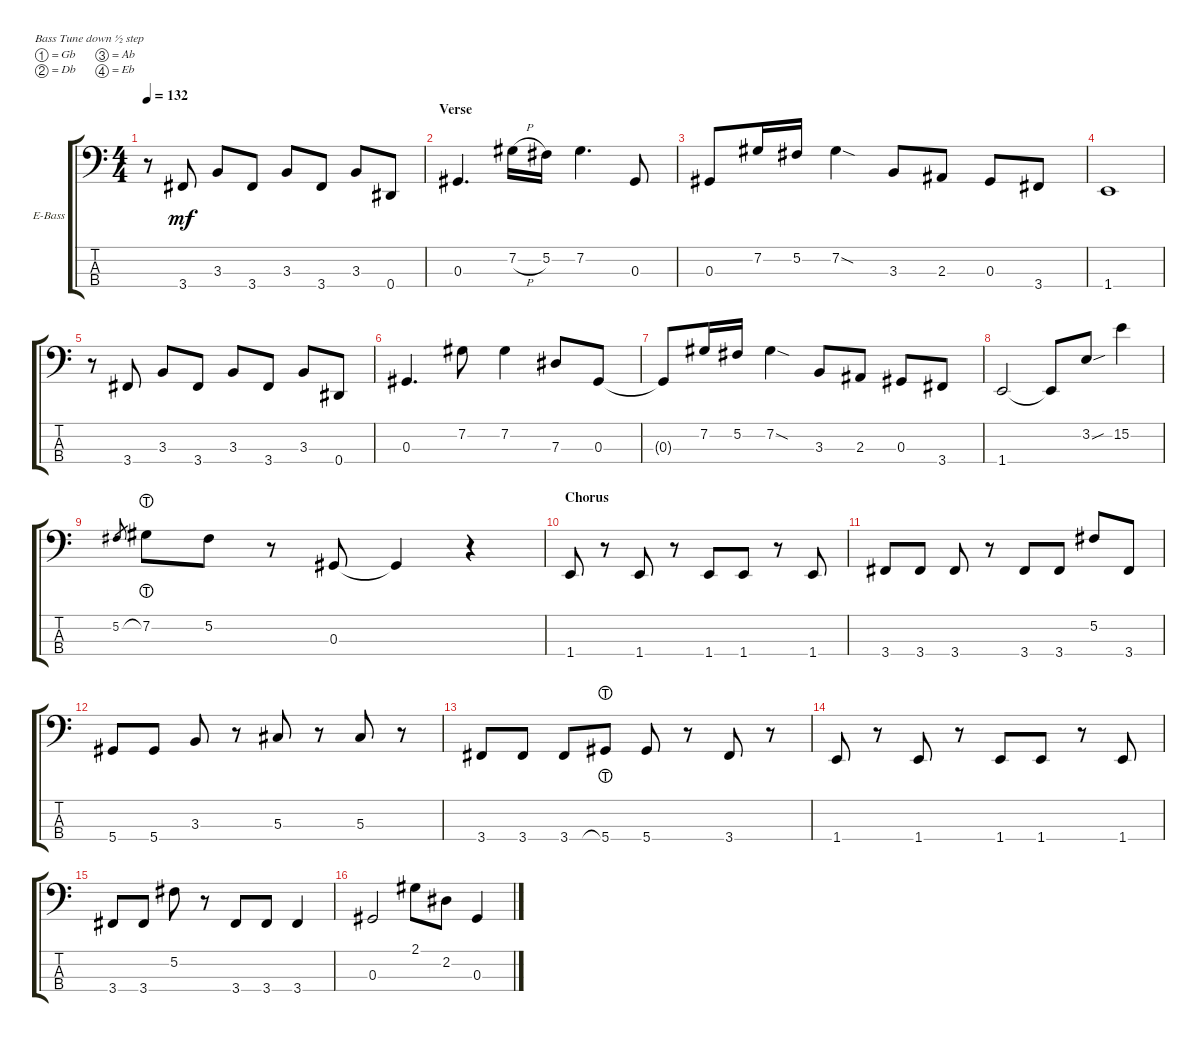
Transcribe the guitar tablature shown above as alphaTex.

\defaultSystemsLayout 4
\bracketExtendMode groupsimilarinstruments
\firstSystemTrackNameOrientation horizontal
\otherSystemsTrackNameOrientation horizontal
\track ("GENE SIMMONS" "E-Bass") {solo instrument electricbassfinger}
\staff {score tabs}
\tuning (Gb2 Db2 Ab1 Eb1)
\ts (4 4)
\tempo 132
\clef f4
\ks aminor
r.8{dy mf} 3.4.8 3.3.8 3.4.8 3.3.8 3.4.8 3.3.8 0.4.8 |
\section ("" "Verse")
0.3.4{d} 7.2{h}.16 5.2.16 7.2.4{d} 0.3.8 |
0.3.8 7.2.16 5.2.16 7.2{sod}.4 3.3.8 2.3.8 0.3.8 3.4.8 |
1.4.1 |
r.8 3.4.8 3.3.8 3.4.8 3.3.8 3.4.8 3.3.8 0.4.8 |
0.3.4{d} 7.2.8 7.2.4 7.3.8 0.3.8 |
0.3{t}.8 7.2.16 5.2.16 7.2{sod}.4 3.3.8 2.3.8 0.3.8 3.4.8 |
1.4.2 1.4{t}.8 3.2{sou}.8 15.2.4 |
5.2.8{gr} 7.2{lht}.8 5.2.8 r.8 0.3.8 0.3{t}.4 r.4 |
\section ("" "Chorus")
1.4.8 r.8 1.4.8 r.8 1.4.8 1.4.8 r.8 1.4.8 |
3.4.8 3.4.8 3.4.8 r.8 3.4.8 3.4.8 5.2.8 3.4.8 |
5.4.8 5.4.8 3.3.8 r.8 5.3.8 r.8 5.3.8 r.8 |
3.4.8 3.4.8 3.4.8 5.4{lht}.8 5.4.8 r.8 3.4.8 r.8 |
1.4.8 r.8 1.4.8 r.8 1.4.8 1.4.8 r.8 1.4.8 |
3.4.8 3.4.8 5.2.8 r.8 3.4.8 3.4.8 3.4.4 |
0.3.2 2.1.8 2.2.8 0.3.4
